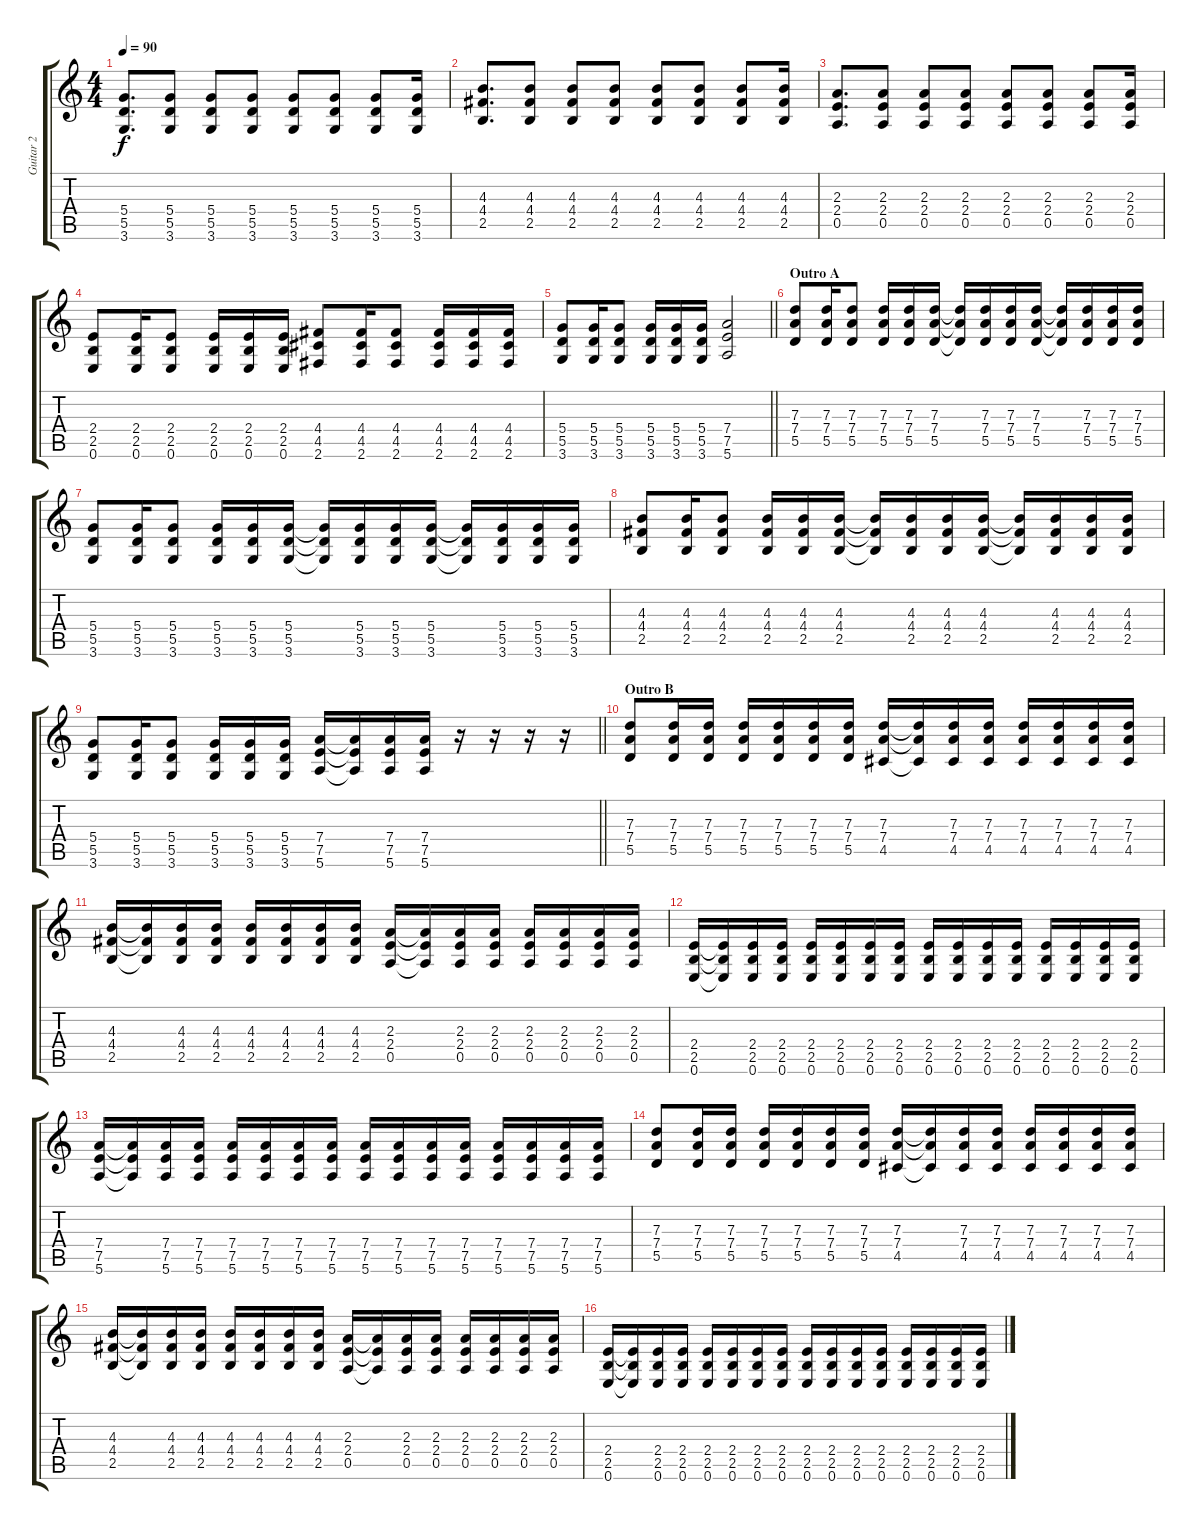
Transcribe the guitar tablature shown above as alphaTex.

\track ("Guitar 2" "Guitar 2") {instrument distortionguitar}
\staff {score tabs}
\tuning (E4 B3 G3 D3 A2 E2) {hide}
\ts (4 4)
\tempo 90
\clef g2
\ks c
(5.4 5.5 3.6).8{d dy f} (5.4 5.5 3.6).8 (5.4 5.5 3.6).8 (5.4 5.5 3.6).8 (5.4 5.5 3.6).8 (5.4 5.5 3.6).8 (5.4 5.5 3.6).8 (5.4 5.5 3.6).16 |
(4.3 4.4 2.5).8{d} (4.3 4.4 2.5).8 (4.3 4.4 2.5).8 (4.3 4.4 2.5).8 (4.3 4.4 2.5).8 (4.3 4.4 2.5).8 (4.3 4.4 2.5).8 (4.3 4.4 2.5).16 |
(2.3 2.4 0.5).8{d} (2.3 2.4 0.5).8 (2.3 2.4 0.5).8 (2.3 2.4 0.5).8 (2.3 2.4 0.5).8 (2.3 2.4 0.5).8 (2.3 2.4 0.5).8 (2.3 2.4 0.5).16 |
(2.4 2.5 0.6).8 (2.4 2.5 0.6).16 (2.4 2.5 0.6).8 (2.4 2.5 0.6).16 (2.4 2.5 0.6).16 (2.4 2.5 0.6).16 (4.4 4.5 2.6).8 (4.4 4.5 2.6).16 (4.4 4.5 2.6).8 (4.4 4.5 2.6).16 (4.4 4.5 2.6).16 (4.4 4.5 2.6).16 |
\barLineRight lightlight
(5.4 5.5 3.6).8 (5.4 5.5 3.6).16 (5.4 5.5 3.6).8 (5.4 5.5 3.6).16 (5.4 5.5 3.6).16 (5.4 5.5 3.6).16 (7.4 7.5 5.6).2 |
\section ("" "Outro A")
(7.3 7.4 5.5).8 (7.3 7.4 5.5).16 (7.3 7.4 5.5).8 (7.3 7.4 5.5).16 (7.3 7.4 5.5).16 (7.3 7.4 5.5).16 (7.3{t} 7.4{t} 5.5{t}).16 (7.3 7.4 5.5).16 (7.3 7.4 5.5).16 (7.3 7.4 5.5).16 (7.3{t} 7.4{t} 5.5{t}).16 (7.3 7.4 5.5).16 (7.3 7.4 5.5).16 (7.3 7.4 5.5).16 |
(5.4 5.5 3.6).8 (5.4 5.5 3.6).16 (5.4 5.5 3.6).8 (5.4 5.5 3.6).16 (5.4 5.5 3.6).16 (5.4 5.5 3.6).16 (5.4{t} 5.5{t} 3.6{t}).16 (5.4 5.5 3.6).16 (5.4 5.5 3.6).16 (5.4 5.5 3.6).16 (5.4{t} 5.5{t} 3.6{t}).16 (5.4 5.5 3.6).16 (5.4 5.5 3.6).16 (5.4 5.5 3.6).16 |
(4.3 4.4 2.5).8 (4.3 4.4 2.5).16 (4.3 4.4 2.5).8 (4.3 4.4 2.5).16 (4.3 4.4 2.5).16 (4.3 4.4 2.5).16 (4.3{t} 4.4{t} 2.5{t}).16 (4.3 4.4 2.5).16 (4.3 4.4 2.5).16 (4.3 4.4 2.5).16 (4.3{t} 4.4{t} 2.5{t}).16 (4.3 4.4 2.5).16 (4.3 4.4 2.5).16 (4.3 4.4 2.5).16 |
\barLineRight lightlight
(5.4 5.5 3.6).8 (5.4 5.5 3.6).16 (5.4 5.5 3.6).8 (5.4 5.5 3.6).16 (5.4 5.5 3.6).16 (5.4 5.5 3.6).16 (7.4 7.5 5.6).16 (7.4{t} 7.5{t} 5.6{t}).16 (7.4 7.5 5.6).16 (7.4 7.5 5.6).16 r.16 r.16 r.16 r.16 |
\section ("" "Outro B")
(7.3 7.4 5.5).8 (7.3 7.4 5.5).16 (7.3 7.4 5.5).16 (7.3 7.4 5.5).16 (7.3 7.4 5.5).16 (7.3 7.4 5.5).16 (7.3 7.4 5.5).16 (7.3 7.4 4.5).16 (7.3{t} 7.4{t} 4.5{t}).16 (7.3 7.4 4.5).16 (7.3 7.4 4.5).16 (7.3 7.4 4.5).16 (7.3 7.4 4.5).16 (7.3 7.4 4.5).16 (7.3 7.4 4.5).16 |
(4.3 4.4 2.5).16 (4.3{t} 4.4{t} 2.5{t}).16 (4.3 4.4 2.5).16 (4.3 4.4 2.5).16 (4.3 4.4 2.5).16 (4.3 4.4 2.5).16 (4.3 4.4 2.5).16 (4.3 4.4 2.5).16 (2.3 2.4 0.5).16 (2.3{t} 2.4{t} 0.5{t}).16 (2.3 2.4 0.5).16 (2.3 2.4 0.5).16 (2.3 2.4 0.5).16 (2.3 2.4 0.5).16 (2.3 2.4 0.5).16 (2.3 2.4 0.5).16 |
(2.4 2.5 0.6).16 (2.4{t} 2.5{t} 0.6{t}).16 (2.4 2.5 0.6).16 (2.4 2.5 0.6).16 (2.4 2.5 0.6).16 (2.4 2.5 0.6).16 (2.4 2.5 0.6).16 (2.4 2.5 0.6).16 (2.4 2.5 0.6).16 (2.4 2.5 0.6).16 (2.4 2.5 0.6).16 (2.4 2.5 0.6).16 (2.4 2.5 0.6).16 (2.4 2.5 0.6).16 (2.4 2.5 0.6).16 (2.4 2.5 0.6).16 |
(7.4 7.5 5.6).16 (7.4{t} 7.5{t} 5.6{t}).16 (7.4 7.5 5.6).16 (7.4 7.5 5.6).16 (7.4 7.5 5.6).16 (7.4 7.5 5.6).16 (7.4 7.5 5.6).16 (7.4 7.5 5.6).16 (7.4 7.5 5.6).16 (7.4 7.5 5.6).16 (7.4 7.5 5.6).16 (7.4 7.5 5.6).16 (7.4 7.5 5.6).16 (7.4 7.5 5.6).16 (7.4 7.5 5.6).16 (7.4 7.5 5.6).16 |
(7.3 7.4 5.5).8 (7.3 7.4 5.5).16 (7.3 7.4 5.5).16 (7.3 7.4 5.5).16 (7.3 7.4 5.5).16 (7.3 7.4 5.5).16 (7.3 7.4 5.5).16 (7.3 7.4 4.5).16 (7.3{t} 7.4{t} 4.5{t}).16 (7.3 7.4 4.5).16 (7.3 7.4 4.5).16 (7.3 7.4 4.5).16 (7.3 7.4 4.5).16 (7.3 7.4 4.5).16 (7.3 7.4 4.5).16 |
(4.3 4.4 2.5).16 (4.3{t} 4.4{t} 2.5{t}).16 (4.3 4.4 2.5).16 (4.3 4.4 2.5).16 (4.3 4.4 2.5).16 (4.3 4.4 2.5).16 (4.3 4.4 2.5).16 (4.3 4.4 2.5).16 (2.3 2.4 0.5).16 (2.3{t} 2.4{t} 0.5{t}).16 (2.3 2.4 0.5).16 (2.3 2.4 0.5).16 (2.3 2.4 0.5).16 (2.3 2.4 0.5).16 (2.3 2.4 0.5).16 (2.3 2.4 0.5).16 |
(2.4 2.5 0.6).16 (2.4{t} 2.5{t} 0.6{t}).16 (2.4 2.5 0.6).16 (2.4 2.5 0.6).16 (2.4 2.5 0.6).16 (2.4 2.5 0.6).16 (2.4 2.5 0.6).16 (2.4 2.5 0.6).16 (2.4 2.5 0.6).16 (2.4 2.5 0.6).16 (2.4 2.5 0.6).16 (2.4 2.5 0.6).16 (2.4 2.5 0.6).16 (2.4 2.5 0.6).16 (2.4 2.5 0.6).16 (2.4 2.5 0.6).16
